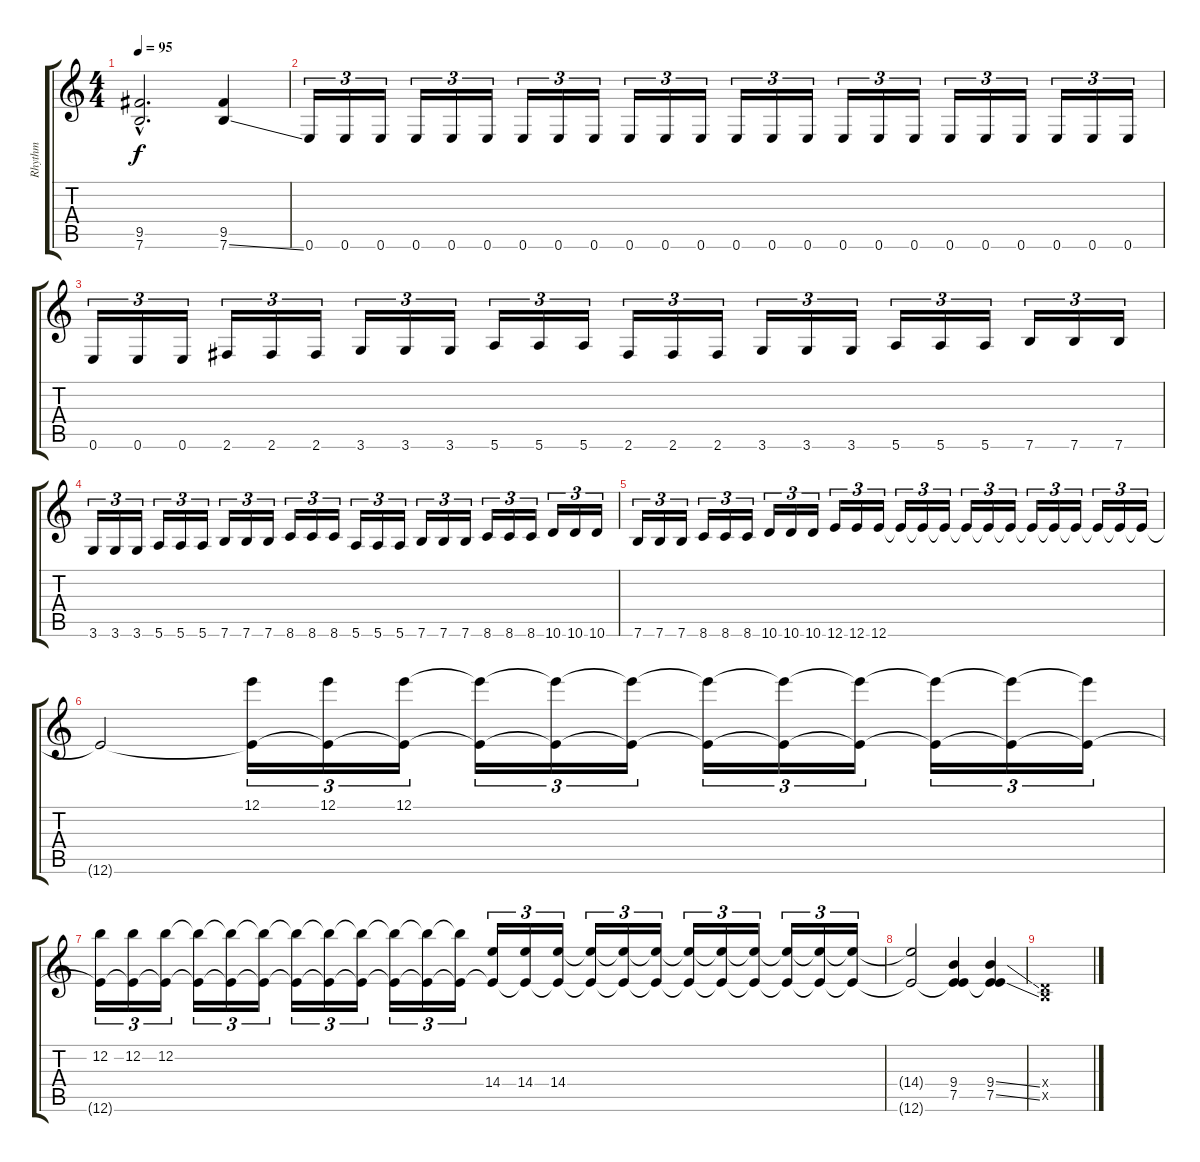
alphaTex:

\track ("Rhythm" "Rhythm") {instrument overdrivenguitar}
\staff {score tabs}
\tuning (E4 B3 G3 D3 A2 E2) {hide}
\ts (4 4)
\tempo 95
\clef g2
\ks c
(9.5{hac t} 7.6{hac t}).2{d dy f} (9.5 7.6{ss}).4 |
0.6.16{tu (3 2)} 0.6.16{tu (3 2)} 0.6.16{tu (3 2)} 0.6.16{tu (3 2)} 0.6.16{tu (3 2)} 0.6.16{tu (3 2)} 0.6.16{tu (3 2)} 0.6.16{tu (3 2)} 0.6.16{tu (3 2)} 0.6.16{tu (3 2)} 0.6.16{tu (3 2)} 0.6.16{tu (3 2)} 0.6.16{tu (3 2)} 0.6.16{tu (3 2)} 0.6.16{tu (3 2)} 0.6.16{tu (3 2)} 0.6.16{tu (3 2)} 0.6.16{tu (3 2)} 0.6.16{tu (3 2)} 0.6.16{tu (3 2)} 0.6.16{tu (3 2)} 0.6.16{tu (3 2)} 0.6.16{tu (3 2)} 0.6.16{tu (3 2)} |
0.6.16{tu (3 2)} 0.6.16{tu (3 2)} 0.6.16{tu (3 2)} 2.6.16{tu (3 2)} 2.6.16{tu (3 2)} 2.6.16{tu (3 2)} 3.6.16{tu (3 2)} 3.6.16{tu (3 2)} 3.6.16{tu (3 2)} 5.6.16{tu (3 2)} 5.6.16{tu (3 2)} 5.6.16{tu (3 2)} 2.6.16{tu (3 2)} 2.6.16{tu (3 2)} 2.6.16{tu (3 2)} 3.6.16{tu (3 2)} 3.6.16{tu (3 2)} 3.6.16{tu (3 2)} 5.6.16{tu (3 2)} 5.6.16{tu (3 2)} 5.6.16{tu (3 2)} 7.6.16{tu (3 2)} 7.6.16{tu (3 2)} 7.6.16{tu (3 2)} |
3.6.16{tu (3 2)} 3.6.16{tu (3 2)} 3.6.16{tu (3 2)} 5.6.16{tu (3 2)} 5.6.16{tu (3 2)} 5.6.16{tu (3 2)} 7.6.16{tu (3 2)} 7.6.16{tu (3 2)} 7.6.16{tu (3 2)} 8.6.16{tu (3 2)} 8.6.16{tu (3 2)} 8.6.16{tu (3 2)} 5.6.16{tu (3 2)} 5.6.16{tu (3 2)} 5.6.16{tu (3 2)} 7.6.16{tu (3 2)} 7.6.16{tu (3 2)} 7.6.16{tu (3 2)} 8.6.16{tu (3 2)} 8.6.16{tu (3 2)} 8.6.16{tu (3 2)} 10.6.16{tu (3 2)} 10.6.16{tu (3 2)} 10.6.16{tu (3 2)} |
7.6.16{tu (3 2)} 7.6.16{tu (3 2)} 7.6.16{tu (3 2)} 8.6.16{tu (3 2)} 8.6.16{tu (3 2)} 8.6.16{tu (3 2)} 10.6.16{tu (3 2)} 10.6.16{tu (3 2)} 10.6.16{tu (3 2)} 12.6.16{tu (3 2)} 12.6.16{tu (3 2)} 12.6.16{tu (3 2)} 12.6{t}.16{tu (3 2)} 12.6{t}.16{tu (3 2)} 12.6{t}.16{tu (3 2)} 12.6{t}.16{tu (3 2)} 12.6{t}.16{tu (3 2)} 12.6{t}.16{tu (3 2)} 12.6{t}.16{tu (3 2)} 12.6{t}.16{tu (3 2)} 12.6{t}.16{tu (3 2)} 12.6{t}.16{tu (3 2)} 12.6{t}.16{tu (3 2)} 12.6{t}.16{tu (3 2)} |
12.6{t}.2 (12.1 12.6{t}).16{tu (3 2)} (12.1 12.6{t}).16{tu (3 2)} (12.1 12.6{t}).16{tu (3 2)} (12.1{t} 12.6{t}).16{tu (3 2)} (12.1{t} 12.6{t}).16{tu (3 2)} (12.1{t} 12.6{t}).16{tu (3 2)} (12.1{t} 12.6{t}).16{tu (3 2)} (12.1{t} 12.6{t}).16{tu (3 2)} (12.1{t} 12.6{t}).16{tu (3 2)} (12.1{t} 12.6{t}).16{tu (3 2)} (12.1{t} 12.6{t}).16{tu (3 2)} (12.1{t} 12.6{t}).16{tu (3 2)} |
(12.2 12.6{t}).16{tu (3 2)} (12.2 12.6{t}).16{tu (3 2)} (12.2 12.6{t}).16{tu (3 2)} (12.2{t} 12.6{t}).16{tu (3 2)} (12.2{t} 12.6{t}).16{tu (3 2)} (12.2{t} 12.6{t}).16{tu (3 2)} (12.2{t} 12.6{t}).16{tu (3 2)} (12.2{t} 12.6{t}).16{tu (3 2)} (12.2{t} 12.6{t}).16{tu (3 2)} (12.2{t} 12.6{t}).16{tu (3 2)} (12.2{t} 12.6{t}).16{tu (3 2)} (12.2{t} 12.6{t}).16{tu (3 2)} (14.4 12.6{t}).16{tu (3 2)} (14.4 12.6{t}).16{tu (3 2)} (14.4 12.6{t}).16{tu (3 2)} (14.4{t} 12.6{t}).16{tu (3 2)} (14.4{t} 12.6{t}).16{tu (3 2)} (14.4{t} 12.6{t}).16{tu (3 2)} (14.4{t} 12.6{t}).16{tu (3 2)} (14.4{t} 12.6{t}).16{tu (3 2)} (14.4{t} 12.6{t}).16{tu (3 2)} (14.4{t} 12.6{t}).16{tu (3 2)} (14.4{t} 12.6{t}).16{tu (3 2)} (14.4{t} 12.6{t}).16{tu (3 2)} |
(14.4{t} 12.6{t}).2 (9.4 7.5 12.6{t}).4 (9.4{ss} 7.5{ss} 12.6{t}).4 |
(0.4{x} 2.5{x}).1
